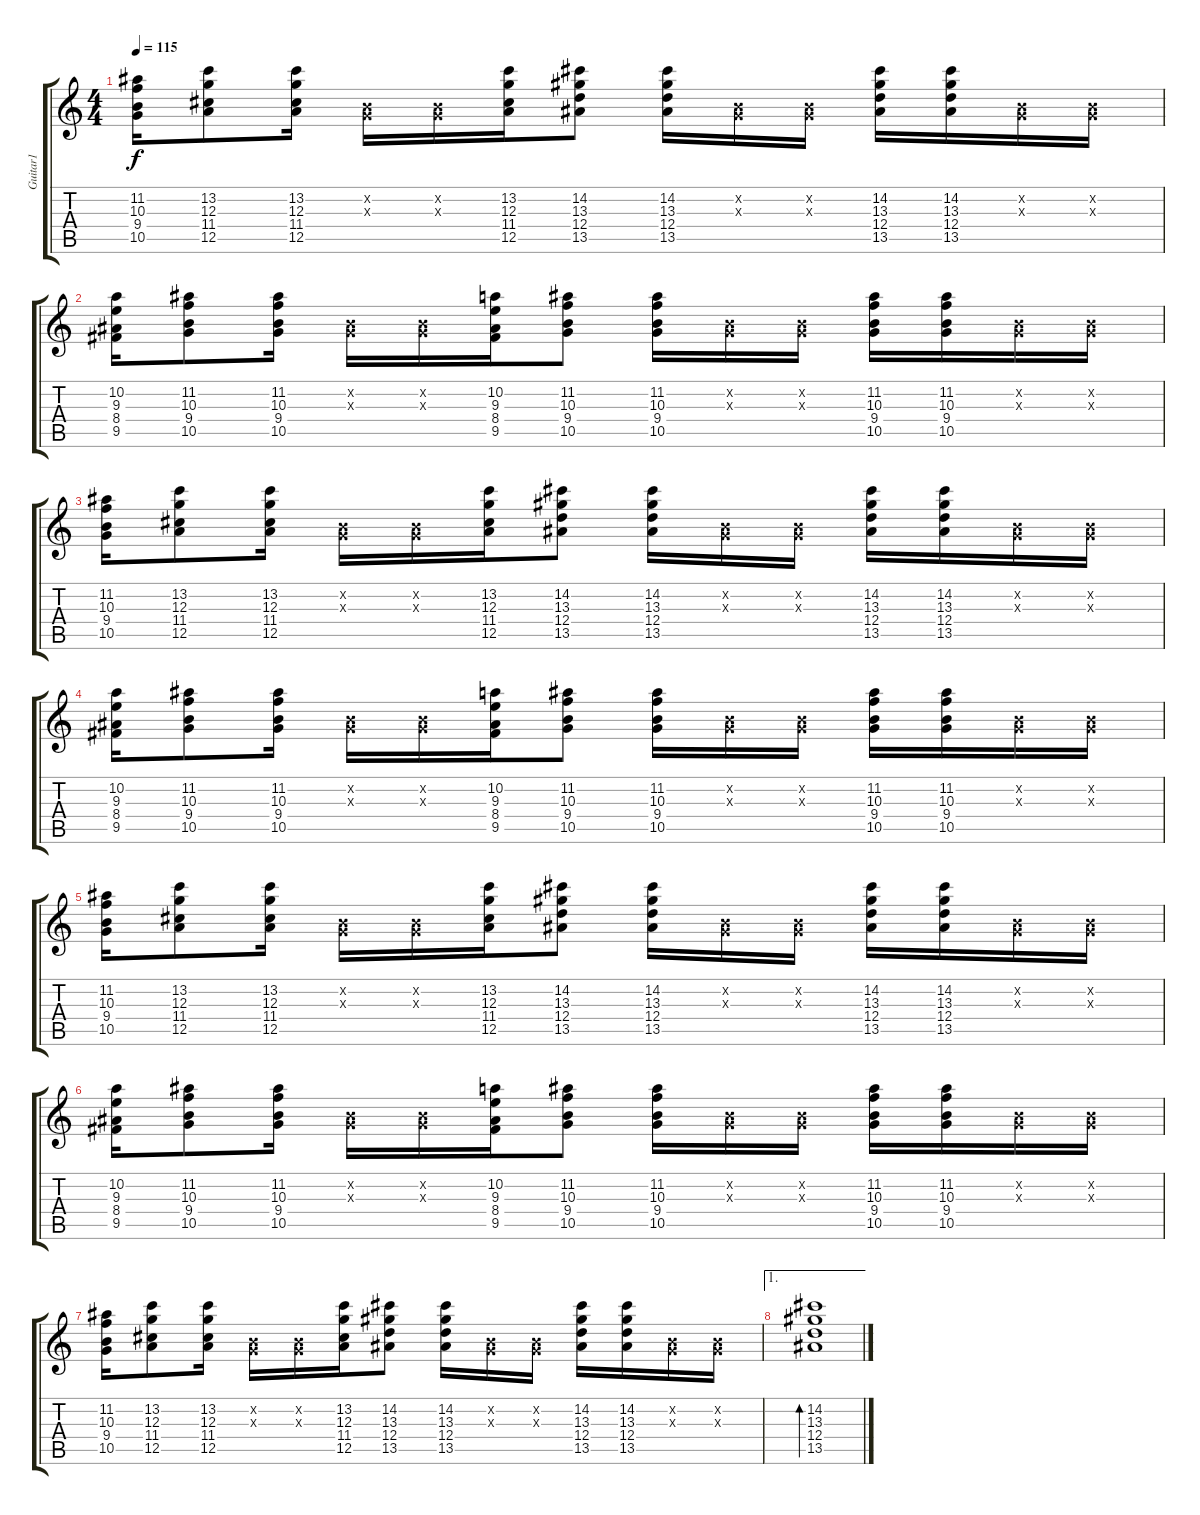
\track ("Guitar1" "Guitar1") {instrument overdrivenguitar}
\staff {score tabs}
\tuning (E4 B3 G3 D3 A2 E2) {hide}
\ts (4 4)
\tempo 115
\clef g2
\ks c
(11.2 10.3 9.4 10.5).16{dy f} (13.2 12.3 11.4 12.5).8 (13.2 12.3 11.4 12.5).16 (0.2{x} 0.3{x}).16 (0.2{x} 0.3{x}).16 (13.2 12.3 11.4 12.5).16 (14.2 13.3 12.4 13.5).8 (14.2 13.3 12.4 13.5).16 (0.2{x} 0.3{x}).16 (0.2{x} 0.3{x}).16 (14.2 13.3 12.4 13.5).16 (14.2 13.3 12.4 13.5).16 (0.2{x} 0.3{x}).16 (0.2{x} 0.3{x}).16 |
(10.2 9.3 8.4 9.5).16 (11.2 10.3 9.4 10.5).8 (11.2 10.3 9.4 10.5).16 (0.2{x} 0.3{x}).16 (0.2{x} 0.3{x}).16 (10.2 9.3 8.4 9.5).16 (11.2 10.3 9.4 10.5).8 (11.2 10.3 9.4 10.5).16 (0.2{x} 0.3{x}).16 (0.2{x} 0.3{x}).16 (11.2 10.3 9.4 10.5).16 (11.2 10.3 9.4 10.5).16 (0.2{x} 0.3{x}).16 (0.2{x} 0.3{x}).16 |
(11.2 10.3 9.4 10.5).16 (13.2 12.3 11.4 12.5).8 (13.2 12.3 11.4 12.5).16 (0.2{x} 0.3{x}).16 (0.2{x} 0.3{x}).16 (13.2 12.3 11.4 12.5).16 (14.2 13.3 12.4 13.5).8 (14.2 13.3 12.4 13.5).16 (0.2{x} 0.3{x}).16 (0.2{x} 0.3{x}).16 (14.2 13.3 12.4 13.5).16 (14.2 13.3 12.4 13.5).16 (0.2{x} 0.3{x}).16 (0.2{x} 0.3{x}).16 |
(10.2 9.3 8.4 9.5).16 (11.2 10.3 9.4 10.5).8 (11.2 10.3 9.4 10.5).16 (0.2{x} 0.3{x}).16 (0.2{x} 0.3{x}).16 (10.2 9.3 8.4 9.5).16 (11.2 10.3 9.4 10.5).8 (11.2 10.3 9.4 10.5).16 (0.2{x} 0.3{x}).16 (0.2{x} 0.3{x}).16 (11.2 10.3 9.4 10.5).16 (11.2 10.3 9.4 10.5).16 (0.2{x} 0.3{x}).16 (0.2{x} 0.3{x}).16 |
(11.2 10.3 9.4 10.5).16 (13.2 12.3 11.4 12.5).8 (13.2 12.3 11.4 12.5).16 (0.2{x} 0.3{x}).16 (0.2{x} 0.3{x}).16 (13.2 12.3 11.4 12.5).16 (14.2 13.3 12.4 13.5).8 (14.2 13.3 12.4 13.5).16 (0.2{x} 0.3{x}).16 (0.2{x} 0.3{x}).16 (14.2 13.3 12.4 13.5).16 (14.2 13.3 12.4 13.5).16 (0.2{x} 0.3{x}).16 (0.2{x} 0.3{x}).16 |
(10.2 9.3 8.4 9.5).16 (11.2 10.3 9.4 10.5).8 (11.2 10.3 9.4 10.5).16 (0.2{x} 0.3{x}).16 (0.2{x} 0.3{x}).16 (10.2 9.3 8.4 9.5).16 (11.2 10.3 9.4 10.5).8 (11.2 10.3 9.4 10.5).16 (0.2{x} 0.3{x}).16 (0.2{x} 0.3{x}).16 (11.2 10.3 9.4 10.5).16 (11.2 10.3 9.4 10.5).16 (0.2{x} 0.3{x}).16 (0.2{x} 0.3{x}).16 |
(11.2 10.3 9.4 10.5).16 (13.2 12.3 11.4 12.5).8 (13.2 12.3 11.4 12.5).16 (0.2{x} 0.3{x}).16 (0.2{x} 0.3{x}).16 (13.2 12.3 11.4 12.5).16 (14.2 13.3 12.4 13.5).8 (14.2 13.3 12.4 13.5).16 (0.2{x} 0.3{x}).16 (0.2{x} 0.3{x}).16 (14.2 13.3 12.4 13.5).16 (14.2 13.3 12.4 13.5).16 (0.2{x} 0.3{x}).16 (0.2{x} 0.3{x}).16 |
\ae 1
(14.2 13.3 12.4 13.5).1{bd 240}
